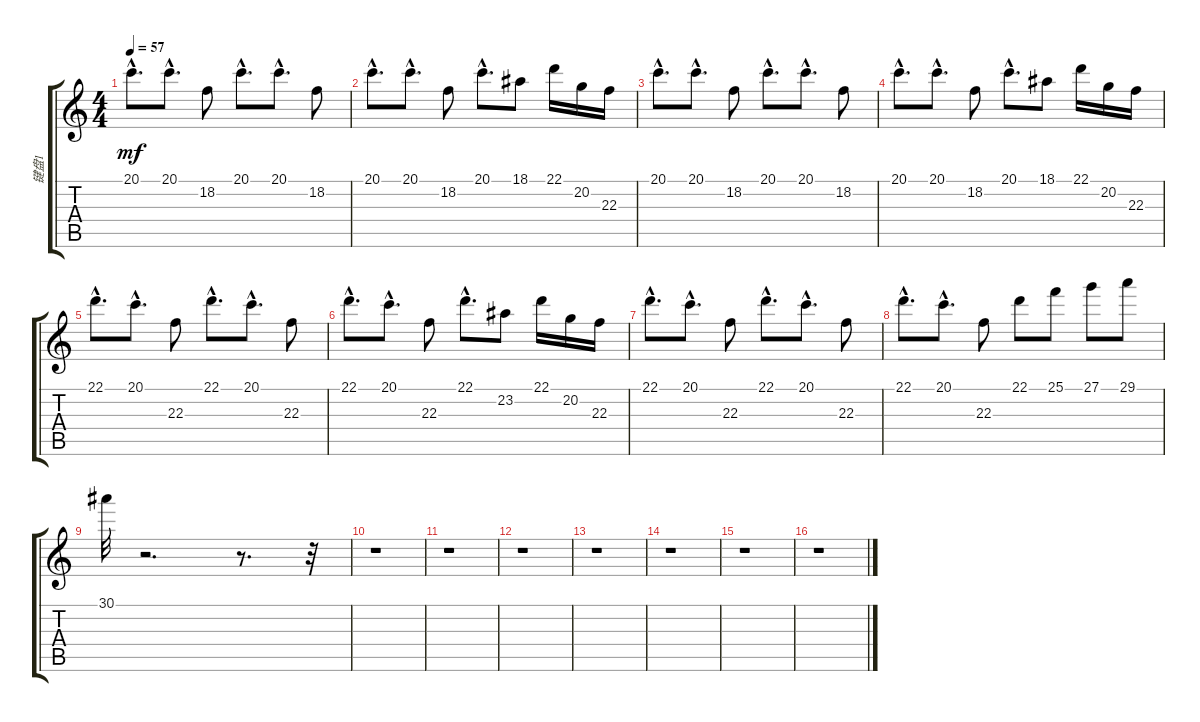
\track ("键盘1" "键盘1") {instrument synthbrass1}
\staff {score tabs}
\tuning (E4 B3 G3 D3 A2 E2) {hide}
\ts (4 4)
\tempo 57
\clef g2
\ks c
20.1{hac}.8{d dy mf} 20.1{hac}.8{d} 18.2.8 20.1{hac}.8{d} 20.1{hac}.8{d} 18.2.8 |
20.1{hac}.8{d} 20.1{hac}.8{d} 18.2.8 20.1{hac}.8{d} 18.1.8 22.1.16 20.2.16 22.3.16 |
20.1{hac}.8{d} 20.1{hac}.8{d} 18.2.8 20.1{hac}.8{d} 20.1{hac}.8{d} 18.2.8 |
20.1{hac}.8{d} 20.1{hac}.8{d} 18.2.8 20.1{hac}.8{d} 18.1.8 22.1.16 20.2.16 22.3.16 |
22.1{hac}.8{d} 20.1{hac}.8{d} 22.3.8 22.1{hac}.8{d} 20.1{hac}.8{d} 22.3.8 |
22.1{hac}.8{d} 20.1{hac}.8{d} 22.3.8 22.1{hac}.8{d} 23.2.8 22.1.16 20.2.16 22.3.16 |
22.1{hac}.8{d} 20.1{hac}.8{d} 22.3.8 22.1{hac}.8{d} 20.1{hac}.8{d} 22.3.8 |
22.1{hac}.8{d} 20.1{hac}.8{d} 22.3.8 22.1.8 25.1.8 27.1.8 29.1.8 |
30.1.32 r.2{d} r.8{d} r.32 |
r.1 |
r.1 |
r.1 |
r.1 |
r.1 |
r.1 |
r.1
